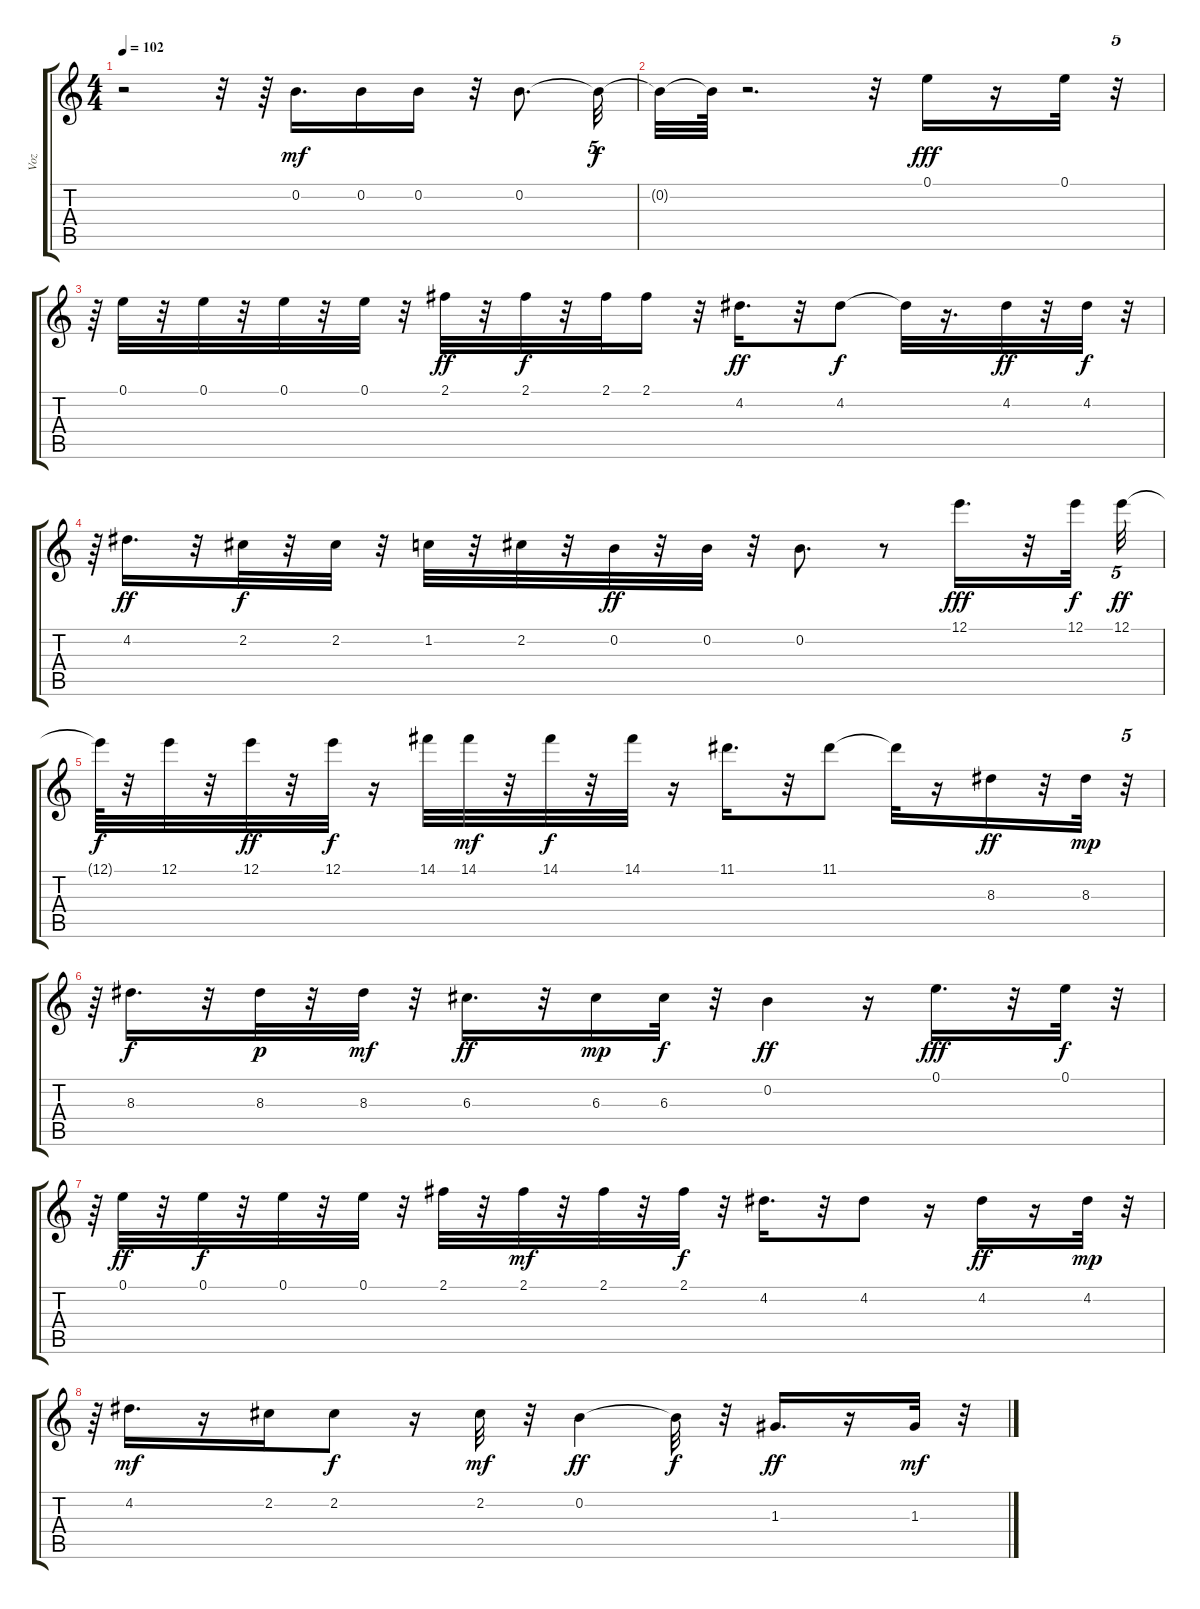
\track ("Voz" "Voz") {instrument acousticguitarsteel}
\staff {score tabs}
\tuning (E4 B3 G3 D3 A2 E2) {hide}
\ts (4 4)
\tempo 102
\clef g2
\ks c
r.2{dy f} r.32 r.64 0.2.16{d dy mf} 0.2.16 0.2.16 r.32 0.2.8{d} 0.2{t}.32{tu (5 4) dy f} |
0.2{t}.32 0.2{t}.64 r.2{d} r.32 0.1.16{dy fff} r.16 0.1.32 r.32{tu (5 4)} |
r.64 0.1.32 r.32 0.1.32 r.32 0.1.32{volume 16} r.32 0.1.32 r.32 2.1.32{dy ff} r.32 2.1.32{dy f} r.32 2.1.32 2.1.16 r.32 4.2.16{d dy ff} r.32 4.2.8{dy f} 4.2{t}.32 r.16{d} 4.2.32{dy ff} r.32 4.2.32{dy f} r.32{tu (5 4)} |
r.64 4.2.16{d dy ff} r.32 2.2.32{dy f} r.32 2.2.32 r.32 1.2.32 r.32 2.2.32 r.32 0.2.32{dy ff} r.32 0.2.32 r.32 0.2.8{d} r.8 12.1.16{d dy fff} r.32 12.1.32{dy f} 12.1.32{tu (5 4) dy ff} |
12.1{t}.64{dy f} r.32 12.1.32 r.32 12.1.32{dy ff} r.32 12.1.32{dy f} r.16 14.1.32 14.1.32{dy mf} r.32 14.1.32{dy f} r.32 14.1.32 r.16 11.1.16{d} r.32 11.1.8 11.1{t}.32 r.16 8.3.16{dy ff} r.32 8.3.32{dy mp} r.32{tu (5 4)} |
r.64 8.3.16{d dy f} r.32 8.3.32{dy p} r.32 8.3.32{dy mf} r.32 6.3.16{d dy ff} r.32 6.3.16{dy mp} 6.3.32{dy f} r.32 0.2.4{dy ff} r.16 0.1.16{d dy fff} r.32 0.1.32{dy f} r.32{tu (5 4)} |
r.64 0.1.32{dy ff} r.32 0.1.32{dy f} r.32 0.1.32 r.32 0.1.32 r.32 2.1.32 r.32 2.1.32{dy mf} r.32 2.1.32 r.32 2.1.32{dy f} r.32 4.2.16{d} r.32 4.2.8 r.16 4.2.16{dy ff} r.16 4.2.32{dy mp} r.32{tu (5 4)} |
r.64 4.2.16{d dy mf} r.16 2.2.16 2.2.8{dy f} r.16 2.2.32{dy mf} r.32 0.2.4{dy ff} 0.2{t}.32{dy f} r.32 1.3.16{d dy ff} r.16 1.3.32{dy mf} r.32{tu (5 4)}
